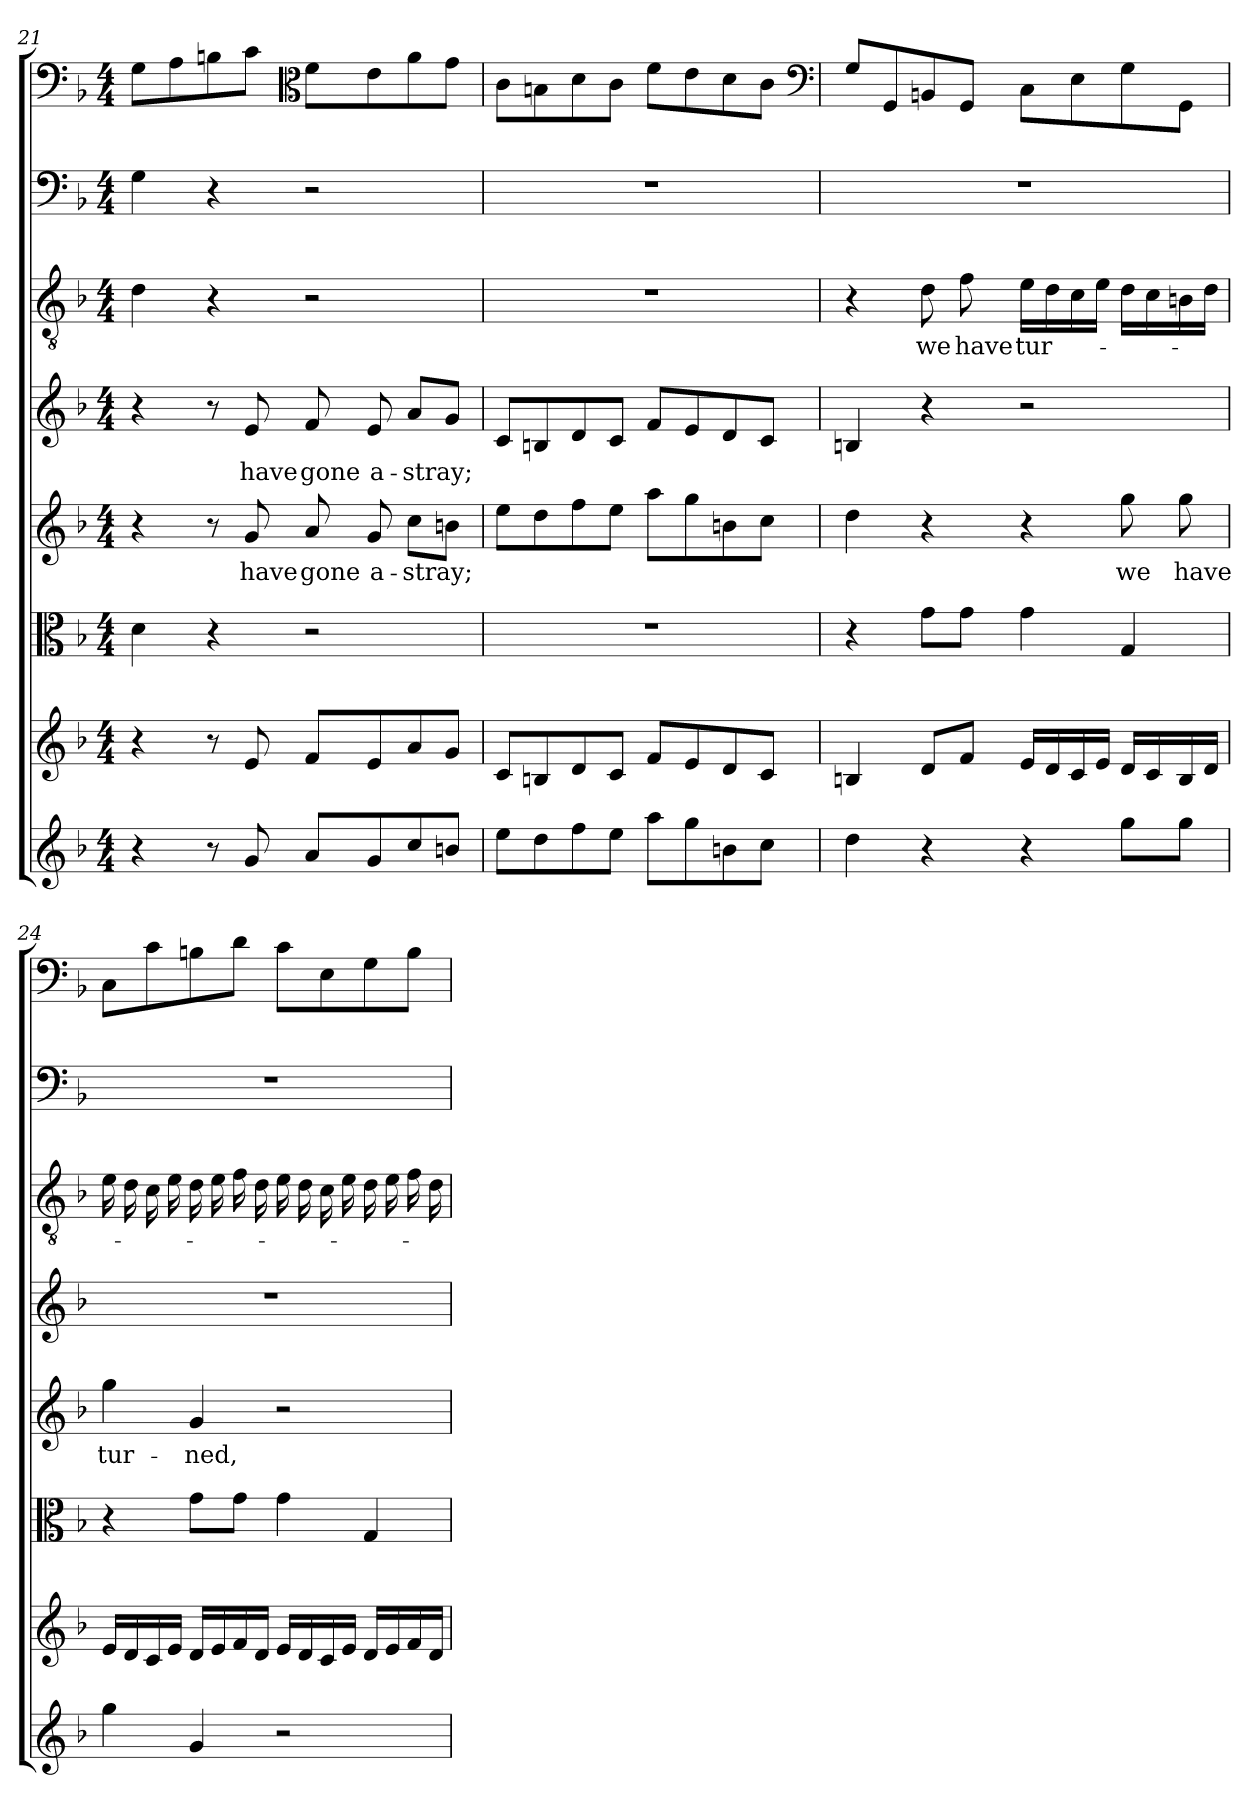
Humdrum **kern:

**kern	**kern	**kern	**kern	**text	**kern	**text	**kern	**text	**kern	**kern
*part8	*part7	*part6	*part5	*part5	*part4	*part4	*part3	*part3	*part2	*part1
*staff8	*staff7	*staff6	*staff5	*staff5	*staff4	*staff4	*staff3	*staff3	*staff2	*staff1
*clefG2	*clefG2	*clefC3	*clefG2	*	*clefG2	*	*clefGv2	*	*clefF4	*clefF4
*k[b-]	*k[b-]	*k[b-]	*k[b-]	*	*k[b-]	*	*k[b-]	*	*k[b-]	*k[b-]
*F:	*F:	*F:	*F:	*	*F:	*	*F:	*	*F:	*F:
*M4/4	*M4/4	*M4/4	*M4/4	*	*M4/4	*	*M4/4	*	*M4/4	*M4/4
=21	=21	=21	=21	=21	=21	=21	=21	=21	=21	=21
4r	4r	4d\	4r	.	4r	.	4d\	.	4G\	8G\L
.	.	.	.	.	.	.	.	.	.	8A\
8r	8r	4r	8r	.	8r	.	4r	.	4r	8Bn\
8g/	8e/	.	8g/	have	8e/	have	.	.	.	8c\J
*	*	*	*	*	*	*	*	*	*	*clefC3
8a/L	8f/L	2r	8a/	gone	8f/	gone	2r	.	2r	8f\L
8g/	8e/	.	8g/	a-	8e/	a-	.	.	.	8e\
8cc/	8a/	.	8cc\L	-stray;	8a/L	-stray;	.	.	.	8a\
8bn/J	8g/J	.	8bn\J	.	8g/J	.	.	.	.	8g\J
=22	=22	=22	=22	=22	=22	=22	=22	=22	=22	=22
8ee\L	8c/L	1r	8ee\L	.	8c/L	.	1r	.	1r	8c\L
8dd\	8Bn/	.	8dd\	.	8Bn/	.	.	.	.	8Bn\
8ff\	8d/	.	8ff\	.	8d/	.	.	.	.	8d\
8ee\J	8c/J	.	8ee\J	.	8c/J	.	.	.	.	8c\J
8aa\L	8f/L	.	8aa\L	.	8f/L	.	.	.	.	8f\L
8gg\	8e/	.	8gg\	.	8e/	.	.	.	.	8e\
8bn\	8d/	.	8bn\	.	8d/	.	.	.	.	8d\
8cc\J	8c/J	.	8cc\J	.	8c/J	.	.	.	.	8c\J
*	*	*	*	*	*	*	*	*	*	*clefF4
=23	=23	=23	=23	=23	=23	=23	=23	=23	=23	=23
4dd\	4Bn/	4r	4dd\	.	4Bn/	.	4r	.	1r	8G/L
.	.	.	.	.	.	.	.	.	.	8GG/
4r	8d/L	8g\L	4r	.	4r	.	8d\	we	.	8BBn/
.	8f/J	8g\J	.	.	.	.	8f\	have	.	8GG/J
4r	16e/LL	4g\	4r	.	2r	.	16e\LL	tur-	.	8C\L
.	16d/	.	.	.	.	.	16d\	.	.	.
.	16c/	.	.	.	.	.	16c\	.	.	8E\
.	16e/JJ	.	.	.	.	.	16e\JJ	.	.	.
8gg\L	16d/LL	4G/	8gg\	we	.	.	16d\LL	.	.	8G\
.	16c/	.	.	.	.	.	16c\	.	.	.
8gg\J	16B/	.	8gg\	have	.	.	16Bn\	.	.	8GG\J
.	16d/JJ	.	.	.	.	.	16d\JJ	.	.	.
=24	=24	=24	=24	=24	=24	=24	=24	=24	=24	=24
4gg\	16e/LL	4r	4gg\	tur-	1r	.	16e\	.	1r	8C\L
.	16d/	.	.	.	.	.	16d\	.	.	.
.	16c/	.	.	.	.	.	16c\	.	.	8c\
.	16e/JJ	.	.	.	.	.	16e\	.	.	.
4g/	16d/LL	8g\L	4g/	-ned,	.	.	16d\	.	.	8Bn\
.	16e/	.	.	.	.	.	16e\	.	.	.
.	16f/	8g\J	.	.	.	.	16f\	.	.	8d\J
.	16d/JJ	.	.	.	.	.	16d\	.	.	.
2r	16e/LL	4g\	2r	.	.	.	16e\	.	.	8c\L
.	16d/	.	.	.	.	.	16d\	.	.	.
.	16c/	.	.	.	.	.	16c\	.	.	8E\
.	16e/JJ	.	.	.	.	.	16e\	.	.	.
.	16d/LL	4G/	.	.	.	.	16d\	.	.	8G\
.	16e/	.	.	.	.	.	16e\	.	.	.
.	16f/	.	.	.	.	.	16f\	.	.	8B\J
.	16d/JJ	.	.	.	.	.	16d\	.	.	.
=	=	=	=	=	=	=	=	=	=	=
*-	*-	*-	*-	*-	*-	*-	*-	*-	*-	*-
